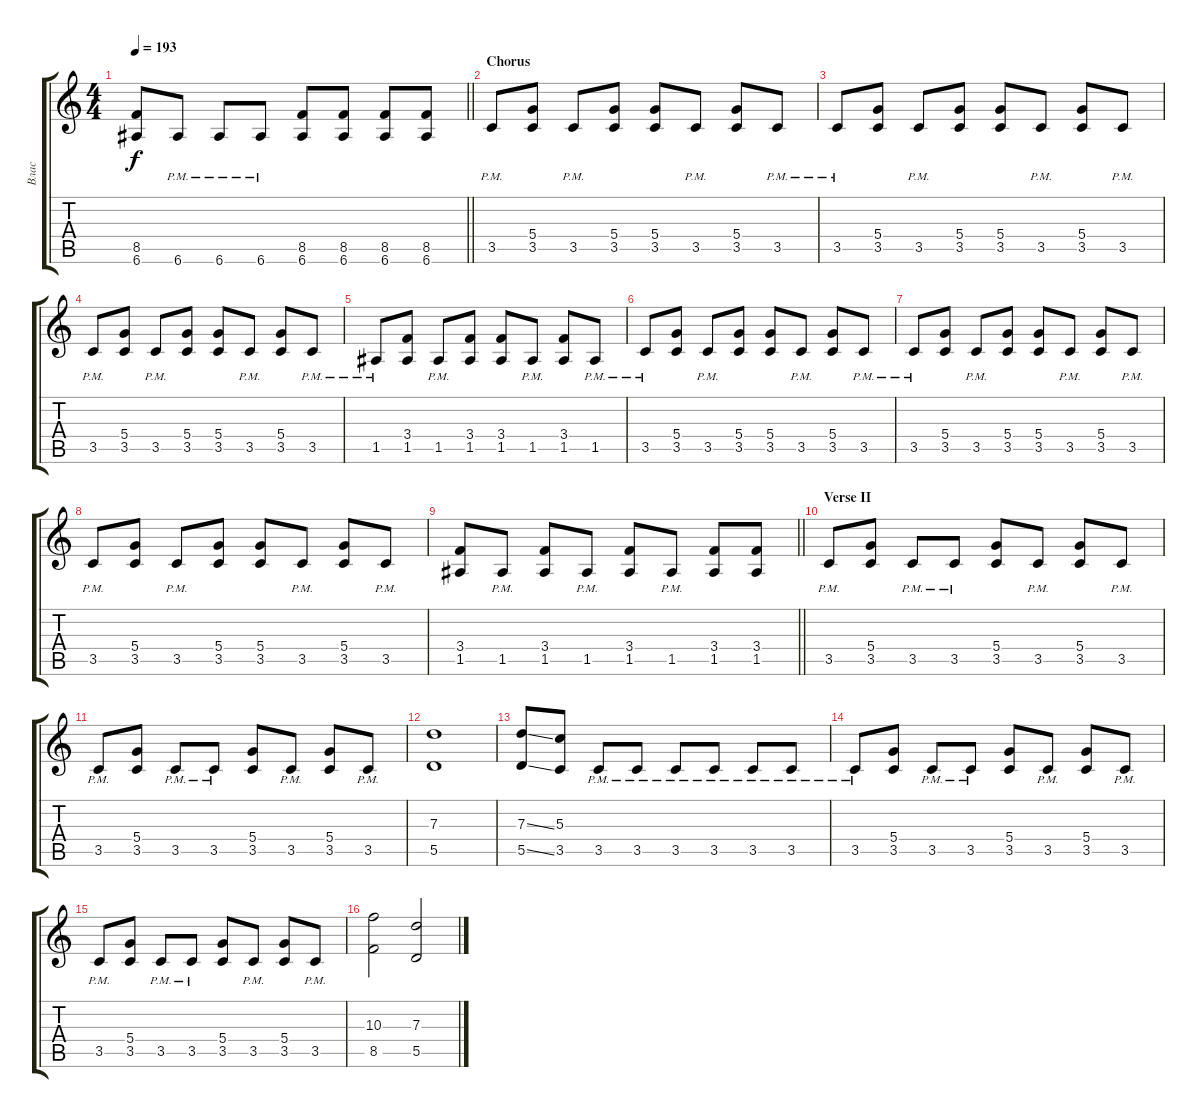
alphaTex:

\track ("Влас" "Влас") {instrument overdrivenguitar}
\staff {score tabs}
\tuning (E4 B3 G3 D3 A2 E2) {hide}
\ts (4 4)
\tempo 193
\clef g2
\barLineRight lightlight
\ks c
(8.5{t} 6.6{t}).8{dy f} 6.6{pm}.8 6.6{pm}.8 6.6{pm}.8 (8.5 6.6).8 (8.5 6.6).8 (8.5 6.6).8 (8.5 6.6).8 |
\section ("" "Chorus")
3.5{pm}.8 (5.4 3.5).8 3.5{pm}.8 (5.4 3.5).8 (5.4 3.5).8 3.5{pm}.8 (5.4 3.5).8 3.5{pm}.8 |
3.5{pm}.8 (5.4 3.5).8 3.5{pm}.8 (5.4 3.5).8 (5.4 3.5).8 3.5{pm}.8 (5.4 3.5).8 3.5{pm}.8 |
3.5{pm}.8 (5.4 3.5).8 3.5{pm}.8 (5.4 3.5).8 (5.4 3.5).8 3.5{pm}.8 (5.4 3.5).8 3.5{pm}.8 |
1.5{pm}.8 (3.4 1.5).8 1.5{pm}.8 (3.4 1.5).8 (3.4 1.5).8 1.5{pm}.8 (3.4 1.5).8 1.5{pm}.8 |
3.5{pm}.8 (5.4 3.5).8 3.5{pm}.8 (5.4 3.5).8 (5.4 3.5).8 3.5{pm}.8 (5.4 3.5).8 3.5{pm}.8 |
3.5{pm}.8 (5.4 3.5).8 3.5{pm}.8 (5.4 3.5).8 (5.4 3.5).8 3.5{pm}.8 (5.4 3.5).8 3.5{pm}.8 |
3.5{pm}.8 (5.4 3.5).8 3.5{pm}.8 (5.4 3.5).8 (5.4 3.5).8 3.5{pm}.8 (5.4 3.5).8 3.5{pm}.8 |
\barLineRight lightlight
(3.4 1.5).8 1.5{pm}.8 (3.4 1.5).8 1.5{pm}.8 (3.4 1.5).8 1.5{pm}.8 (3.4 1.5).8 (3.4 1.5).8 |
\section ("" "Verse II")
3.5{pm}.8 (5.4 3.5).8 3.5{pm}.8 3.5{pm}.8 (5.4 3.5).8 3.5{pm}.8 (5.4 3.5).8 3.5{pm}.8 |
3.5{pm}.8 (5.4 3.5).8 3.5{pm}.8 3.5{pm}.8 (5.4 3.5).8 3.5{pm}.8 (5.4 3.5).8 3.5{pm}.8 |
(7.3 5.5).1 |
(7.3{ss} 5.5{ss}).8 (5.3 3.5).8 3.5{pm}.8 3.5{pm}.8 3.5{pm}.8 3.5{pm}.8 3.5{pm}.8 3.5{pm}.8 |
3.5{pm}.8 (5.4 3.5).8 3.5{pm}.8 3.5{pm}.8 (5.4 3.5).8 3.5{pm}.8 (5.4 3.5).8 3.5{pm}.8 |
3.5{pm}.8 (5.4 3.5).8 3.5{pm}.8 3.5{pm}.8 (5.4 3.5).8 3.5{pm}.8 (5.4 3.5).8 3.5{pm}.8 |
(10.3 8.5).2 (7.3 5.5).2
